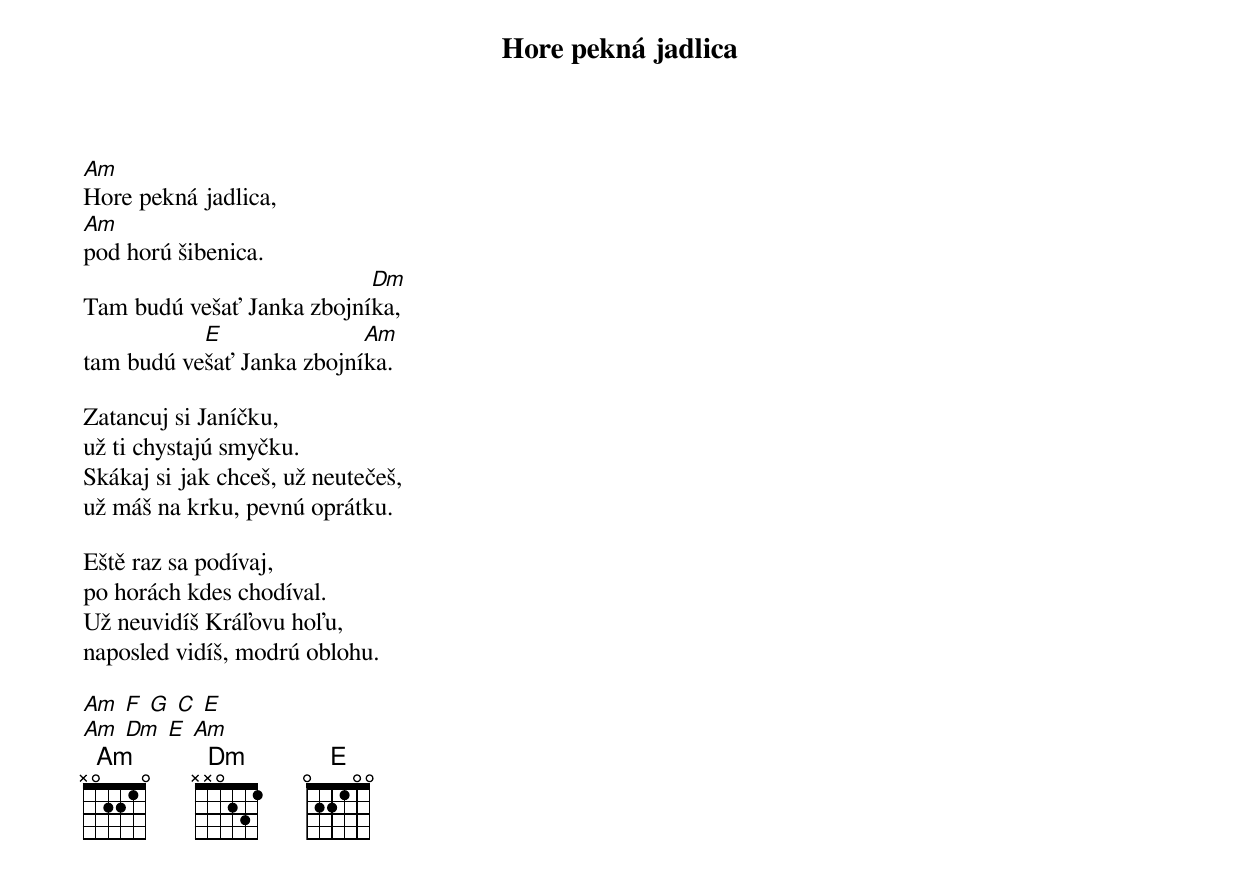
{title: Hore pekná jadlica}

[Am]Hore pekná jadlica,
[Am]pod horú šibenica.
Tam budú vešať Janka zbojní[Dm]ka,
tam budú ve[E]šať Janka zbojní[Am]ka.

Zatancuj si Janíčku,
už ti chystajú smyčku.
Skákaj si jak chceš, už neutečeš,
už máš na krku, pevnú oprátku.

Eště raz sa podívaj,
po horách kdes chodíval.
Už neuvidíš Kráľovu hoľu,
naposled vidíš, modrú oblohu.

[Am  F  G  C  E]
[Am  Dm  E  Am]
